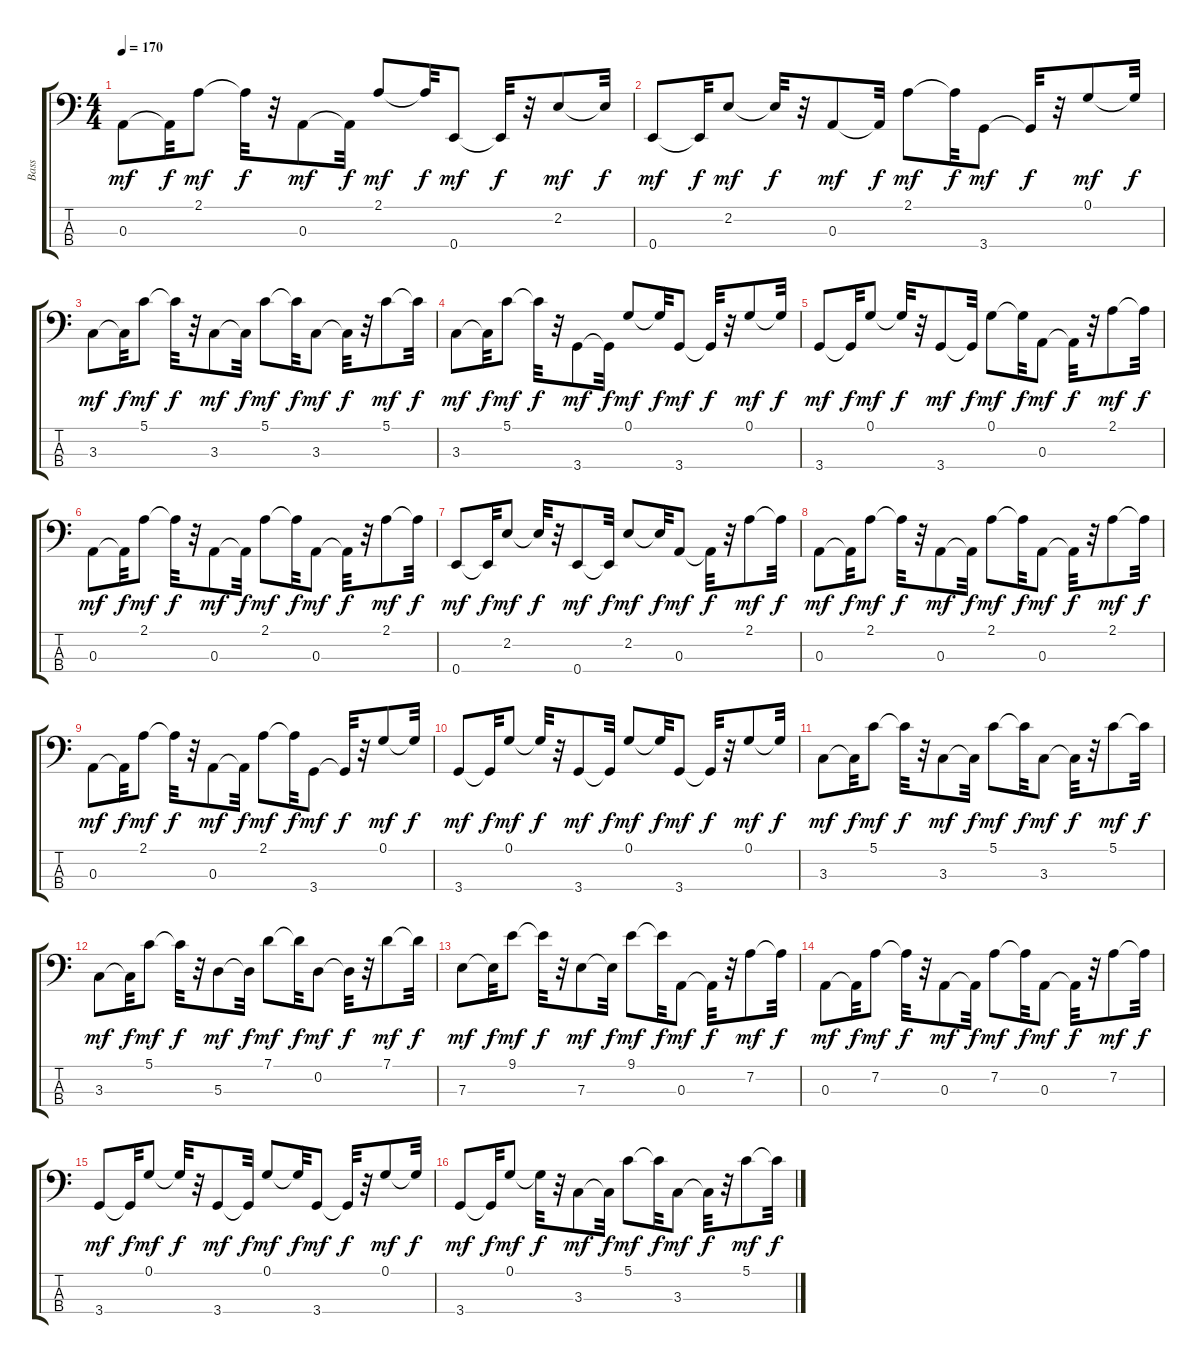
\track ("Bass" "Bass") {instrument electricguitarmuted}
\staff {score tabs}
\tuning (G2 D2 A1 E1) {hide}
\ts (4 4)
\tempo 170
\clef f4
\ks c
0.3.8{dy mf} 0.3{t}.32{dy f} 2.1.8{dy mf} 2.1{t}.32{dy f} r.32 0.3.8{dy mf} 0.3{t}.32{dy f} 2.1.8{dy mf} 2.1{t}.32{dy f} 0.4.8{dy mf} 0.4{t}.32{dy f} r.32 2.2.8{dy mf} 2.2{t}.32{dy f} |
0.4.8{dy mf} 0.4{t}.32{dy f} 2.2.8{dy mf} 2.2{t}.32{dy f} r.32 0.3.8{dy mf} 0.3{t}.32{dy f} 2.1.8{dy mf} 2.1{t}.32{dy f} 3.4.8{dy mf} 3.4{t}.32{dy f} r.32 0.1.8{dy mf} 0.1{t}.32{dy f} |
3.3.8{dy mf} 3.3{t}.32{dy f} 5.1.8{dy mf} 5.1{t}.32{dy f} r.32 3.3.8{dy mf} 3.3{t}.32{dy f} 5.1.8{dy mf} 5.1{t}.32{dy f} 3.3.8{dy mf} 3.3{t}.32{dy f} r.32 5.1.8{dy mf} 5.1{t}.32{dy f} |
3.3.8{dy mf} 3.3{t}.32{dy f} 5.1.8{dy mf} 5.1{t}.32{dy f} r.32 3.4.8{dy mf} 3.4{t}.32{dy f} 0.1.8{dy mf} 0.1{t}.32{dy f} 3.4.8{dy mf} 3.4{t}.32{dy f} r.32 0.1.8{dy mf} 0.1{t}.32{dy f} |
3.4.8{dy mf} 3.4{t}.32{dy f} 0.1.8{dy mf} 0.1{t}.32{dy f} r.32 3.4.8{dy mf} 3.4{t}.32{dy f} 0.1.8{dy mf} 0.1{t}.32{dy f} 0.3.8{dy mf} 0.3{t}.32{dy f} r.32 2.1.8{dy mf} 2.1{t}.32{dy f} |
0.3.8{dy mf} 0.3{t}.32{dy f} 2.1.8{dy mf} 2.1{t}.32{dy f} r.32 0.3.8{dy mf} 0.3{t}.32{dy f} 2.1.8{dy mf} 2.1{t}.32{dy f} 0.3.8{dy mf} 0.3{t}.32{dy f} r.32 2.1.8{dy mf} 2.1{t}.32{dy f} |
0.4.8{dy mf} 0.4{t}.32{dy f} 2.2.8{dy mf} 2.2{t}.32{dy f} r.32 0.4.8{dy mf} 0.4{t}.32{dy f} 2.2.8{dy mf} 2.2{t}.32{dy f} 0.3.8{dy mf} 0.3{t}.32{dy f} r.32 2.1.8{dy mf} 2.1{t}.32{dy f} |
0.3.8{dy mf} 0.3{t}.32{dy f} 2.1.8{dy mf} 2.1{t}.32{dy f} r.32 0.3.8{dy mf} 0.3{t}.32{dy f} 2.1.8{dy mf} 2.1{t}.32{dy f} 0.3.8{dy mf} 0.3{t}.32{dy f} r.32 2.1.8{dy mf} 2.1{t}.32{dy f} |
0.3.8{dy mf} 0.3{t}.32{dy f} 2.1.8{dy mf} 2.1{t}.32{dy f} r.32 0.3.8{dy mf} 0.3{t}.32{dy f} 2.1.8{dy mf} 2.1{t}.32{dy f} 3.4.8{dy mf} 3.4{t}.32{dy f} r.32 0.1.8{dy mf} 0.1{t}.32{dy f} |
3.4.8{dy mf} 3.4{t}.32{dy f} 0.1.8{dy mf} 0.1{t}.32{dy f} r.32 3.4.8{dy mf} 3.4{t}.32{dy f} 0.1.8{dy mf} 0.1{t}.32{dy f} 3.4.8{dy mf} 3.4{t}.32{dy f} r.32 0.1.8{dy mf} 0.1{t}.32{dy f} |
3.3.8{dy mf} 3.3{t}.32{dy f} 5.1.8{dy mf} 5.1{t}.32{dy f} r.32 3.3.8{dy mf} 3.3{t}.32{dy f} 5.1.8{dy mf} 5.1{t}.32{dy f} 3.3.8{dy mf} 3.3{t}.32{dy f} r.32 5.1.8{dy mf} 5.1{t}.32{dy f} |
3.3.8{dy mf} 3.3{t}.32{dy f} 5.1.8{dy mf} 5.1{t}.32{dy f} r.32 5.3.8{dy mf} 5.3{t}.32{dy f} 7.1.8{dy mf} 7.1{t}.32{dy f} 0.2.8{dy mf} 0.2{t}.32{dy f} r.32 7.1.8{dy mf} 7.1{t}.32{dy f} |
7.3.8{dy mf} 7.3{t}.32{dy f} 9.1.8{dy mf} 9.1{t}.32{dy f} r.32 7.3.8{dy mf} 7.3{t}.32{dy f} 9.1.8{dy mf} 9.1{t}.32{dy f} 0.3.8{dy mf} 0.3{t}.32{dy f} r.32 7.2.8{dy mf} 7.2{t}.32{dy f} |
0.3.8{dy mf} 0.3{t}.32{dy f} 7.2.8{dy mf} 7.2{t}.32{dy f} r.32 0.3.8{dy mf} 0.3{t}.32{dy f} 7.2.8{dy mf} 7.2{t}.32{dy f} 0.3.8{dy mf} 0.3{t}.32{dy f} r.32 7.2.8{dy mf} 7.2{t}.32{dy f} |
3.4.8{dy mf} 3.4{t}.32{dy f} 0.1.8{dy mf} 0.1{t}.32{dy f} r.32 3.4.8{dy mf} 3.4{t}.32{dy f} 0.1.8{dy mf} 0.1{t}.32{dy f} 3.4.8{dy mf} 3.4{t}.32{dy f} r.32 0.1.8{dy mf} 0.1{t}.32{dy f} |
3.4.8{dy mf} 3.4{t}.32{dy f} 0.1.8{dy mf} 0.1{t}.32{dy f} r.32 3.3.8{dy mf} 3.3{t}.32{dy f} 5.1.8{dy mf} 5.1{t}.32{dy f} 3.3.8{dy mf} 3.3{t}.32{dy f} r.32 5.1.8{dy mf} 5.1{t}.32{dy f}
